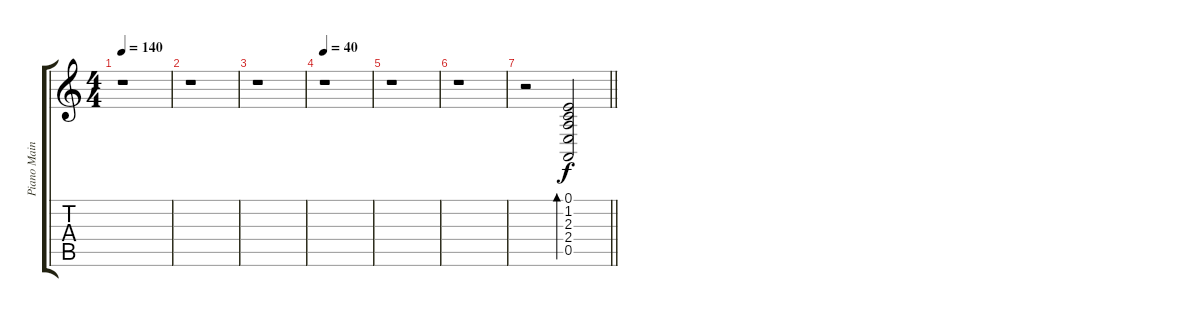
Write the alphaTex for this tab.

\track ("Piano Main Gauche" "Piano Main") {instrument acousticgrandpiano}
\staff {score tabs}
\tuning (E4 B3 G3 D3 A2 D2) {hide}
\ts (4 4)
\tempo 140
\clef g2
\ks c
r.1{dy p} |
r.1 |
r.1 |
\tempo 40
r.1 |
r.1 |
r.1 |
\barLineRight lightlight
r.2 (0.1 1.2 2.3 2.4 0.5).2{bd 480 dy f}
